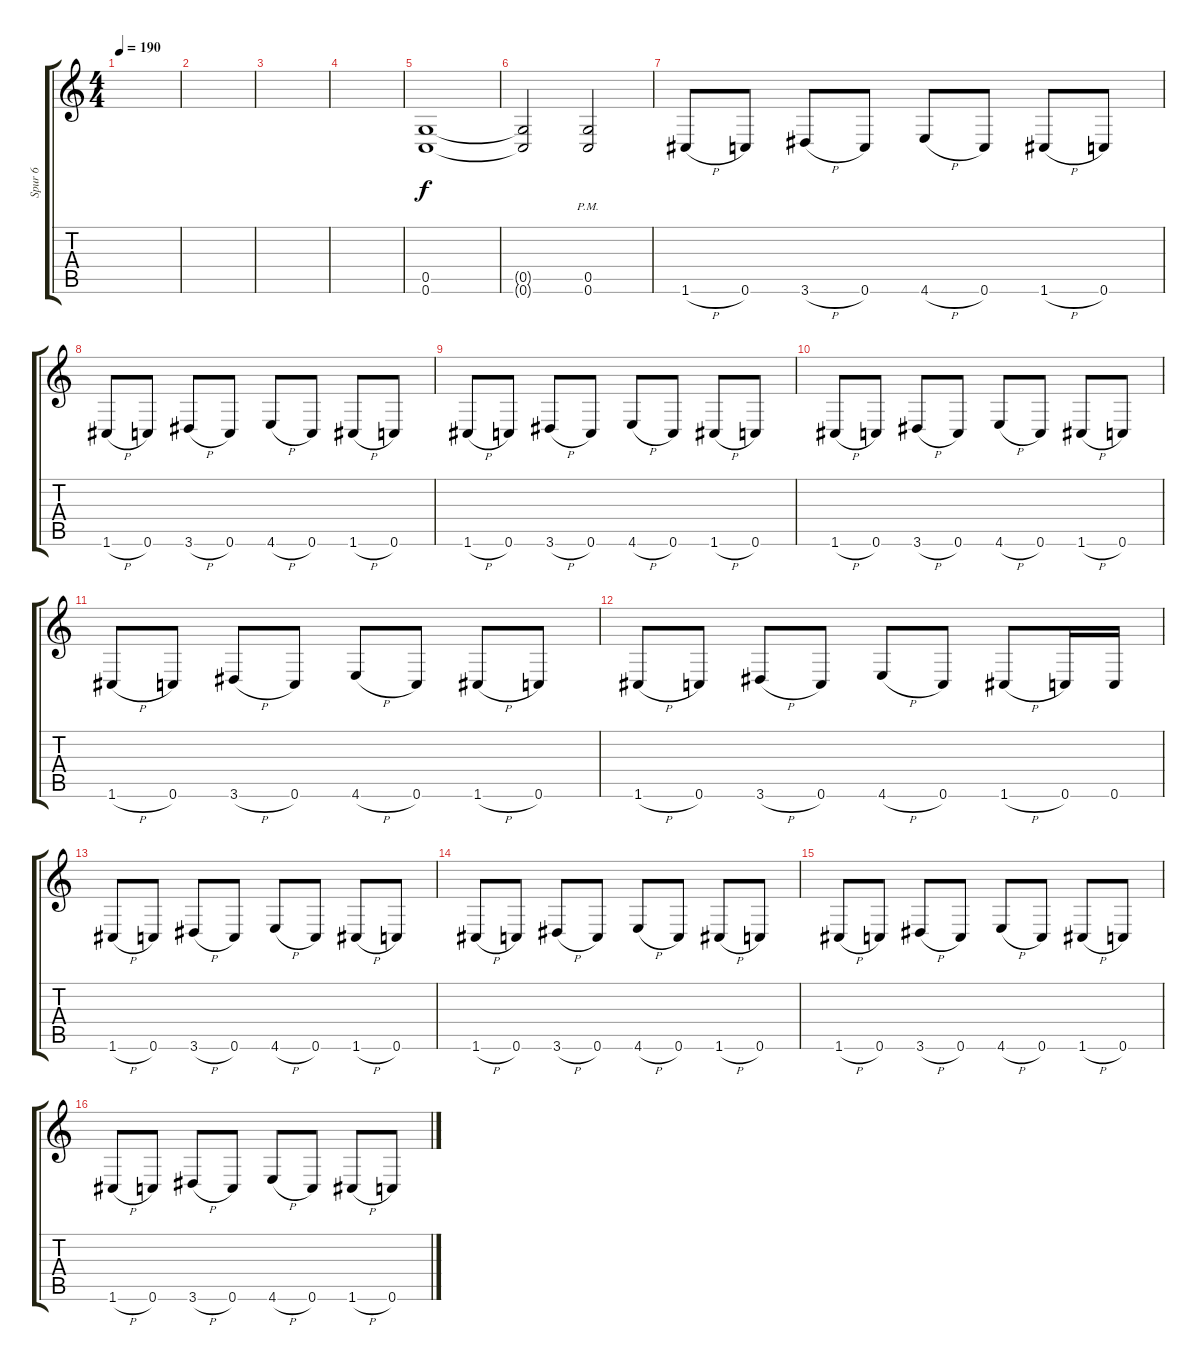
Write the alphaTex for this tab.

\track ("Spur 6" "Spur 6") {instrument distortionguitar}
\staff {score tabs}
\tuning (D4 A3 F3 C3 G2 C2) {hide}
\ts (4 4)
\tempo 190
\clef g2
\ks c
|
|
|
|
(0.5 0.6).1 |
(0.5{t} 0.6{t}).2 (0.5{pm} 0.6{pm}).2 |
1.6{h}.8 0.6.8 3.6{h}.8 0.6.8 4.6{h}.8 0.6.8 1.6{h}.8 0.6.8 |
1.6{h}.8 0.6.8 3.6{h}.8 0.6.8 4.6{h}.8 0.6.8 1.6{h}.8 0.6.8 |
1.6{h}.8 0.6.8 3.6{h}.8 0.6.8 4.6{h}.8 0.6.8 1.6{h}.8 0.6.8 |
1.6{h}.8 0.6.8 3.6{h}.8 0.6.8 4.6{h}.8 0.6.8 1.6{h}.8 0.6.8 |
1.6{h}.8 0.6.8 3.6{h}.8 0.6.8 4.6{h}.8 0.6.8 1.6{h}.8 0.6.8 |
1.6{h}.8 0.6.8 3.6{h}.8 0.6.8 4.6{h}.8 0.6.8 1.6{h}.8 0.6.16 0.6.16 |
1.6{h}.8 0.6.8 3.6{h}.8 0.6.8 4.6{h}.8 0.6.8 1.6{h}.8 0.6.8 |
1.6{h}.8 0.6.8 3.6{h}.8 0.6.8 4.6{h}.8 0.6.8 1.6{h}.8 0.6.8 |
1.6{h}.8 0.6.8 3.6{h}.8 0.6.8 4.6{h}.8 0.6.8 1.6{h}.8 0.6.8 |
1.6{h}.8 0.6.8 3.6{h}.8 0.6.8 4.6{h}.8 0.6.8 1.6{h}.8 0.6.8
